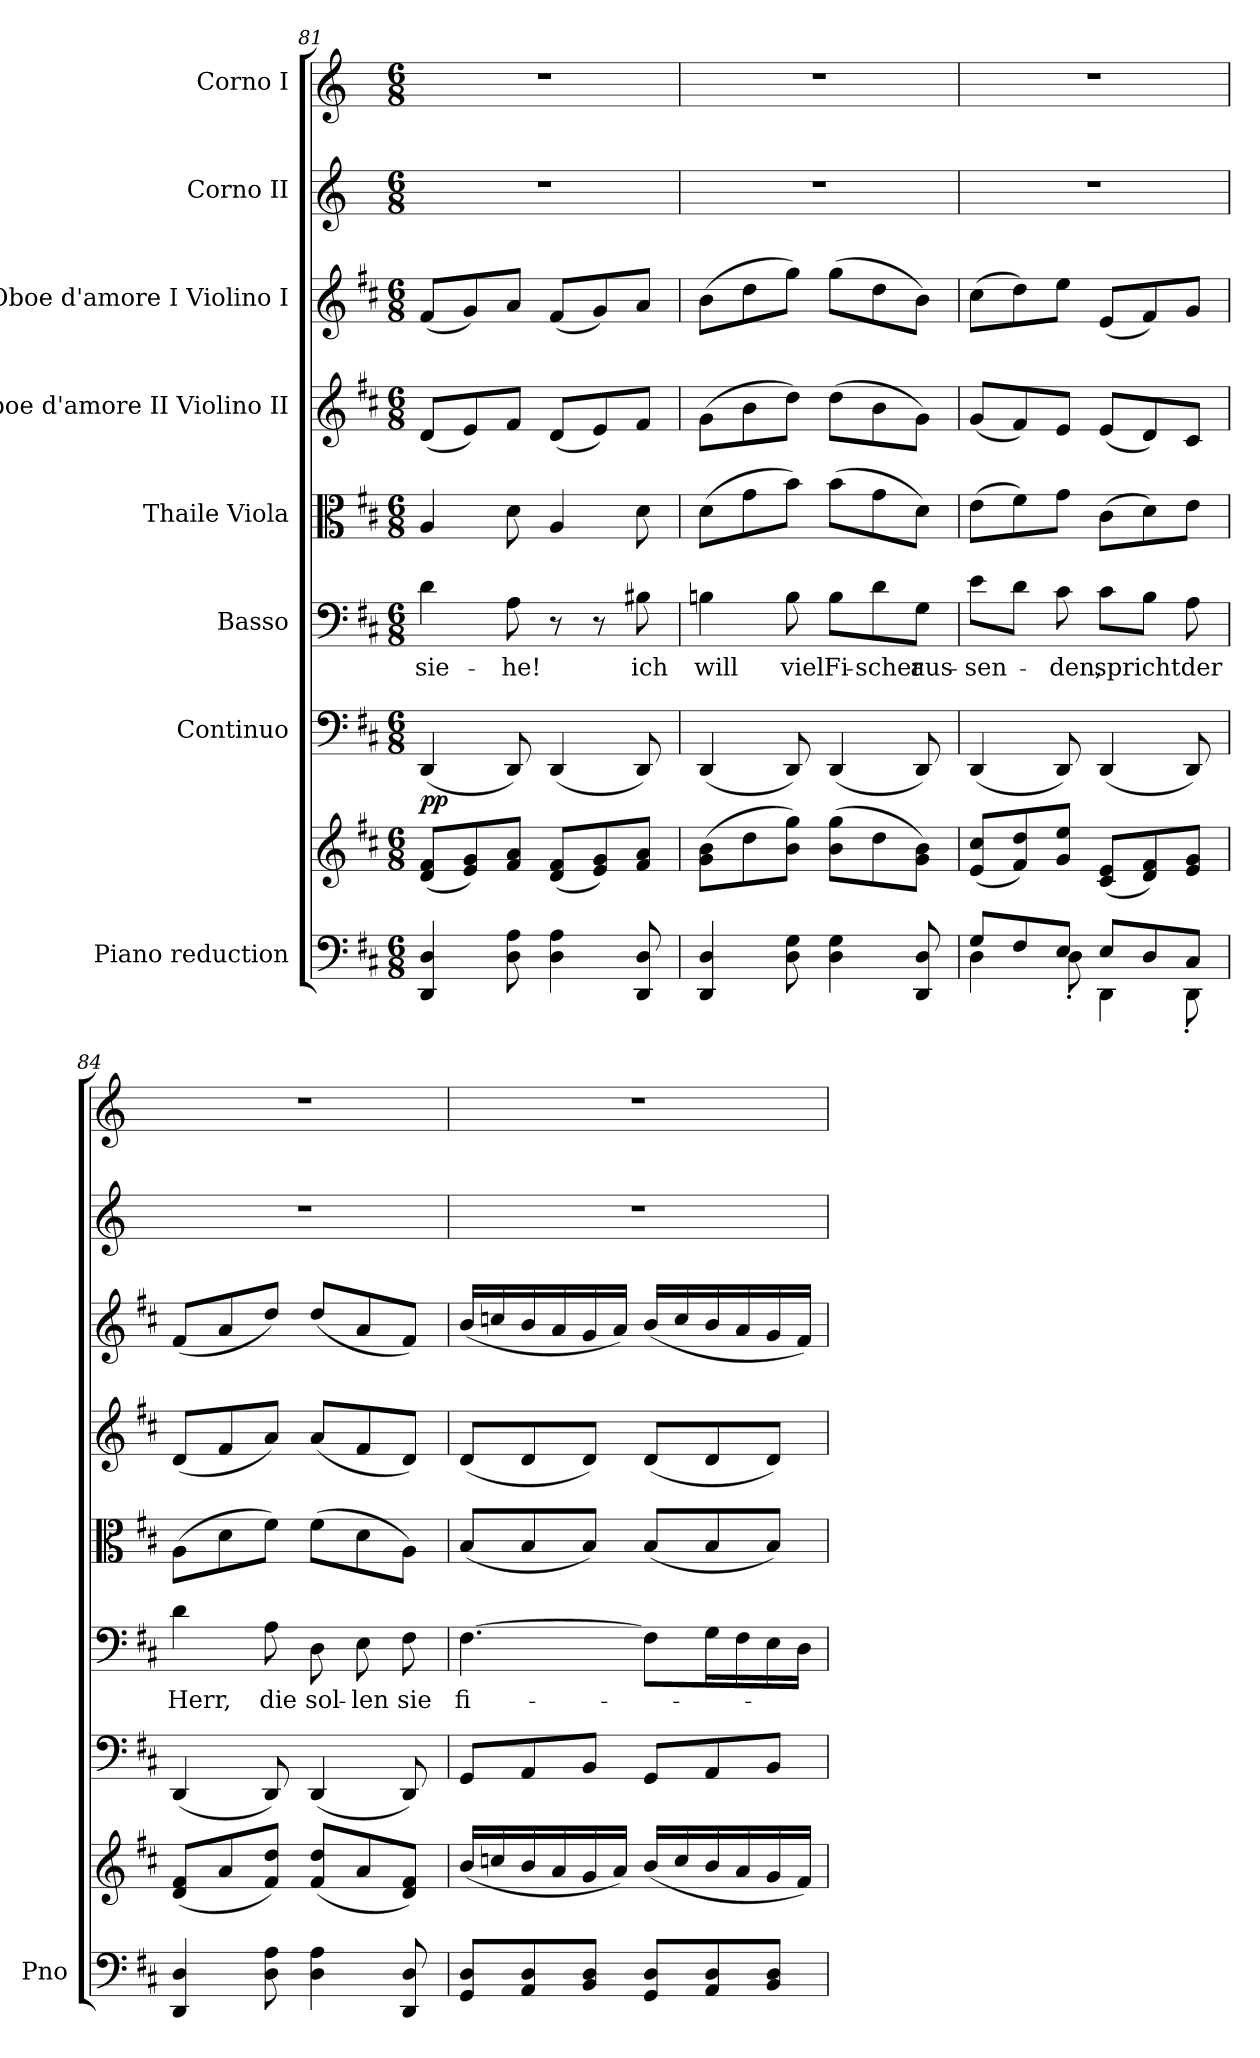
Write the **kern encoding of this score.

**kern	**kern	**kern	**dynam	**kern	**text	**kern	**kern	**kern	**kern	**kern
*part8	*part8	*part7	*part7	*part6	*part6	*part5	*part4	*part3	*part2	*part1
*staff9	*staff8	*staff7	*staff7	*staff6	*staff6	*staff5	*staff4	*staff3	*staff2	*staff1
*I"Piano reduction	*	*I"Continuo	*	*I"Basso	*	*I"Thaile Viola	*I"Oboe d'amore II Violino II	*I"Oboe d'amore I Violino I	*I"Corno II	*I"Corno I
*I'Pno	*	*	*	*	*	*	*	*	*	*
*clefF4	*clefG2	*clefF4	*	*clefF4	*	*clefC3	*clefG2	*clefG2	*clefG2	*clefG2
*	*	*	*	*	*	*	*	*	*ITrd3c5	*ITrd3c5
*k[f#c#]	*k[f#c#]	*k[f#c#]	*	*k[f#c#]	*	*k[f#c#]	*k[f#c#]	*k[f#c#]	*k[f#]	*k[f#]
*M6/8	*M6/8	*M6/8	*	*M6/8	*	*M6/8	*M6/8	*M6/8	*M6/8	*M6/8
=81	=81	=81	=81	=81	=81	=81	=81	=81	=81	=81
!	!	!	!LO:DY:b	!	!LO:LY:b	!	!	!	!	!
4DD/ 4D/	(<8d/ 8f#/L	(<4DD/	pp	4d\	sie-	4A/	(<8d/L	(<8f#/L	2.r	2.r
.	8e/ 8g/)	.	.	.	.	.	8e/)	8g/)	.	.
!	!	!	!	!	!LO:LY:b	!	!	!	!	!
8D\ 8A\	8f#/ 8a/J	8DD/)	.	8A\	-he!	8d\	8f#/J	8a/J	.	.
4D\ 4A\	(<8d/ 8f#/L	(<4DD/	.	8r	.	4A/	(<8d/L	(<8f#/L	.	.
.	8e/ 8g/)	.	.	8r	.	.	8e/)	8g/)	.	.
!	!	!	!	!	!LO:LY:b	!	!	!	!	!
8DD/ 8D/	8f#/ 8a/J	8DD/)	.	8B#X\	ich	8d\	8f#/J	8a/J	.	.
!!LO:LB:g=z
=82	=82	=82	=82	=82	=82	=82	=82	=82	=82	=82
!	!	!	!	!	!LO:LY:b	!	!	!	!	!
4DD/ 4D/	(>8g\ 8b\L	(<4DD/	.	4Bn\	will	(>8d\L	(>8g\L	(>8b\L	2.r	2.r
.	8dd\	.	.	.	.	8g\	8b\	8dd\	.	.
!	!	!	!	!	!LO:LY:b	!	!	!	!	!
8D\ 8G\	8b\ 8gg\J)	8DD/)	.	8B\	viel	8b\J)	8dd\J)	8gg\J)	.	.
!	!	!	!	!	!LO:LY:b	!	!	!	!	!
4D\ 4G\	(>8b\ 8gg\L	(<4DD/	.	8B\L	Fi-	(>8b\L	(>8dd\L	(>8gg\L	.	.
!	!	!	!	!	!LO:LY:b	!	!	!	!	!
.	8dd\	.	.	8d\	-scher	8g\	8b\	8dd\	.	.
!	!	!	!	!	!LO:LY:b	!	!	!	!	!
8DD/ 8D/	8g\ 8b\J)	8DD/)	.	8G\J	aus-	8d\J)	8g\J)	8b\J)	.	.
=83	=83	=83	=83	=83	=83	=83	=83	=83	=83	=83
*^	*	*	*	*	*	*	*	*	*	*
!	!	!	!	!	!	!LO:LY:b	!	!	!	!	!
8G/L	4D\	(<8e/ 8cc#/L	(<4DD/	.	8e\L	-sen-	(>8e\L	(<8g/L	(>8cc#\L	2.r	2.r
8F#/	.	8f#/ 8dd/)	.	.	8d\J	.	8f#\)	8f#/)	8dd\)	.	.
!	!	!	!	!	!	!LO:LY:b	!	!	!	!	!
8E/J	8D'\	8g/ 8ee/J	8DD/)	.	8c#\	-den,	8g\J	8e/J	8ee\J	.	.
!	!	!	!	!	!	!LO:LY:b	!	!	!	!	!
8E/L	4DD\	(<8c#/ 8e/L	(<4DD/	.	8c#\L	spricht	(>8c#\L	(<8e/L	(<8e/L	.	.
8D/	.	8d/ 8f#/)	.	.	8B\J	.	8d\)	8d/)	8f#/)	.	.
!	!	!	!	!	!	!LO:LY:b	!	!	!	!	!
8C#/J	8DD'\	8e/ 8g/J	8DD/)	.	8A\	der	8e\J	8c#/J	8g/J	.	.
=84	=84	=84	=84	=84	=84	=84	=84	=84	=84	=84	=84
!	!	!	!	!	!	!LO:LY:b	!	!	!	!	!
*v	*v	*	*	*	*	*	*	*	*	*	*
4DD/ 4D/	(<8d/ 8f#/L	(<4DD/	.	4d\	Herr,	(>8A\L	(<8d/L	(<8f#/L	2.r	2.r
.	8a/	.	.	.	.	8d\	8f#/	8a/	.	.
!	!	!	!	!	!LO:LY:b	!	!	!	!	!
8D\ 8A\	8f#/ 8dd/J)	8DD/)	.	8A\	die	8f#\J)	8a/J)	8dd/J)	.	.
!	!	!	!	!	!LO:LY:b	!	!	!	!	!
4D\ 4A\	(<8f#/ 8dd/L	(<4DD/	.	8D\	sol-	(>8f#\L	(<8a/L	(<8dd/L	.	.
!	!	!	!	!	!LO:LY:b	!	!	!	!	!
.	8a/	.	.	8E\	-len	8d\	8f#/	8a/	.	.
!	!	!	!	!	!LO:LY:b	!	!	!	!	!
8DD/ 8D/	8d/ 8f#/J)	8DD/)	.	8F#\	sie	8A\J)	8d/J)	8f#/J)	.	.
!!LO:PB:g=z
=85	=85	=85	=85	=85	=85	=85	=85	=85	=85	=85
!	!	!	!	!	!LO:LY:b	!	!	!	!	!
8GG/ 8D/L	(<16b/LL	8GG/L	.	[4.F#\	fi-	(<8B/L	(<8d/L	(<16b/LL	2.r	2.r
.	16ccn/	.	.	.	.	.	.	16ccn/	.	.
8AA/ 8D/	16b/	8AA/	.	.	.	8B/	8d/	16b/	.	.
.	16a/	.	.	.	.	.	.	16a/	.	.
8BB/ 8D/J	16g/	8BB/J	.	.	.	8B/J)	8d/J)	16g/	.	.
.	16a/JJ)	.	.	.	.	.	.	16a/JJ)	.	.
8GG/ 8D/L	(<16b/LL	8GG/L	.	8F#\L]	.	(<8B/L	(<8d/L	(<16b/LL	.	.
.	16cc/	.	.	.	.	.	.	16cc/	.	.
8AA/ 8D/	16b/	8AA/	.	16G\L	.	8B/	8d/	16b/	.	.
.	16a/	.	.	16F#\	.	.	.	16a/	.	.
8BB/ 8D/J	16g/	8BB/J	.	16E\	.	8B/J)	8d/J)	16g/	.	.
.	16f#/JJ)	.	.	16D\JJ	.	.	.	16f#/JJ)	.	.
=	=	=	=	=	=	=	=	=	=	=
*-	*-	*-	*-	*-	*-	*-	*-	*-	*-	*-
